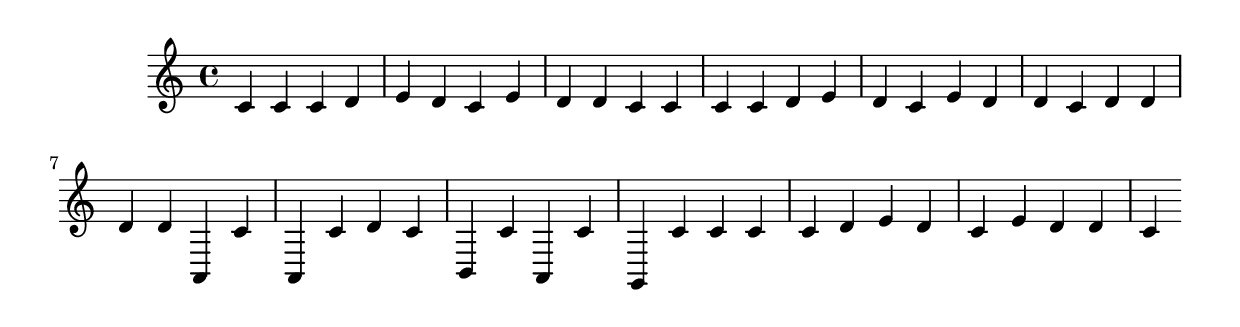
\version "2.18.2"
\score {
  \new Staff {
    \clef treble
    \time 4/4
    \relative c' {
c c c d e d c e d d c c c c d e d c e d d c d d d d a, c' a, c' d c b, c' a, c' g, c' c c c d e d c e d d c 
    }
  }
  \layout { }
  \midi { }
}
